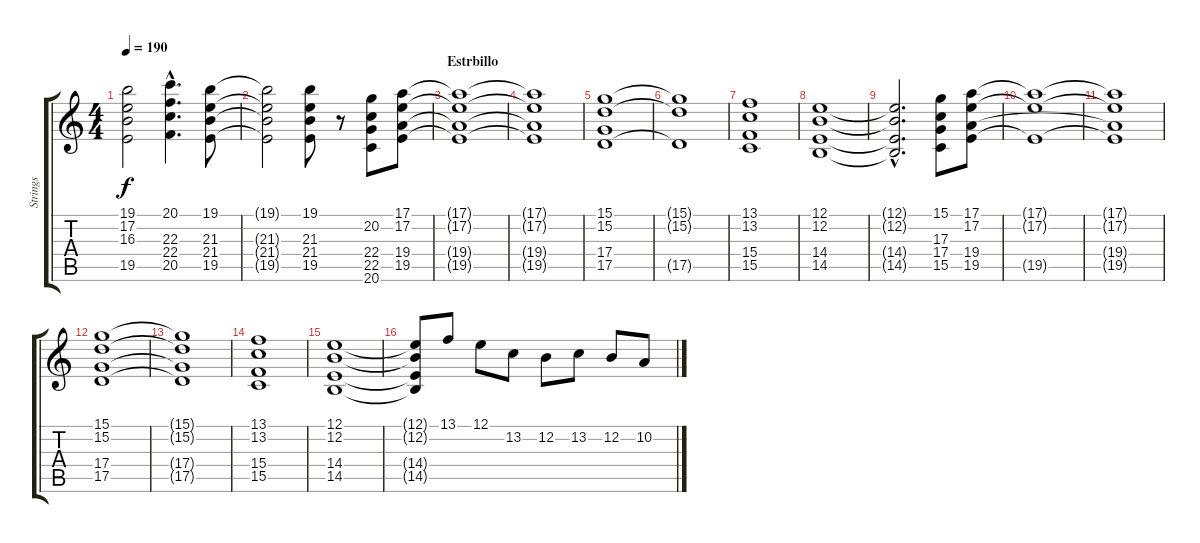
\track ("Strings" "Strings") {instrument synthstrings1}
\staff {score tabs}
\tuning (E4 B3 G3 D3 A2 E2) {hide}
\ts (4 4)
\tempo 190
\clef g2
\ks c
(19.1{t} 17.2{t} 16.3{t} 19.5{t}).2{dy f} (20.1{hac} 22.3{hac} 22.4{hac} 20.5{hac}).4{d} (19.1 21.3 21.4 19.5).8 |
(19.1{t} 21.3{t} 21.4{t} 19.5{t}).2 (19.1 21.3 21.4 19.5).8 r.8 (20.2 22.4 22.5 20.6).8 (17.1 17.2 19.4 19.5).8 |
\section ("" "Estrbillo")
(17.1{t} 17.2{t} 19.4{t} 19.5{t}).1 |
(17.1{t} 17.2{t} 19.4{t} 19.5{t}).1 |
(15.1 15.2 17.4 17.5).1 |
(15.1{t} 15.2{t} 17.5{t}).1 |
(13.1 13.2 15.4 15.5).1 |
(12.1 12.2 14.4 14.5).1 |
(12.1{hac t} 12.2{hac t} 14.4{hac t} 14.5{hac t}).2{d} (15.1 17.3 17.4 15.5).8 (17.1 17.2 19.4 19.5).8 |
(17.1{t} 17.2{t} 19.5{t}).1 |
(17.1{t} 17.2{t} 19.4{t} 19.5{t}).1 |
(15.1 15.2 17.4 17.5).1 |
(15.1{t} 15.2{t} 17.4{t} 17.5{t}).1 |
(13.1 13.2 15.4 15.5).1 |
(12.1 12.2 14.4 14.5).1 |
(12.1{t} 12.2{t} 14.4{t} 14.5{t}).8 13.1.8 12.1.8 13.2.8 12.2.8 13.2.8 12.2.8 10.2.8
